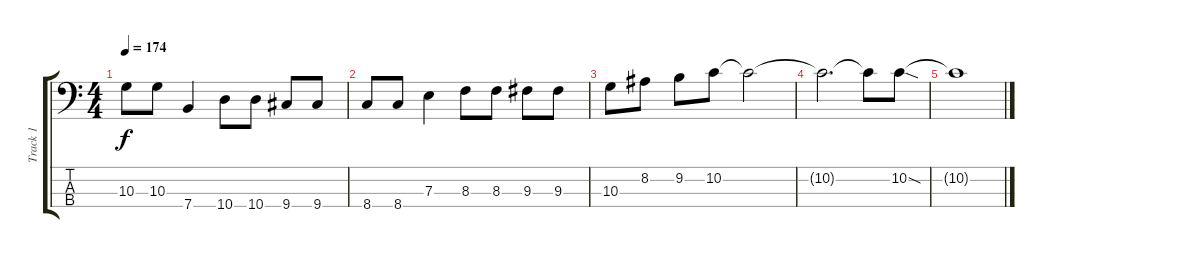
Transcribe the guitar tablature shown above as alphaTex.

\track ("Track 1" "Track 1") {instrument electricbassfinger}
\staff {score tabs}
\tuning (G2 D2 A1 E1) {hide}
\ts (4 4)
\tempo 174
\clef f4
\ks c
10.3.8{dy f} 10.3.8 7.4.4 10.4.8 10.4.8 9.4.8 9.4.8 |
8.4.8 8.4.8 7.3.4 8.3.8 8.3.8 9.3.8 9.3.8 |
10.3.8 8.2.8 9.2.8 10.2.8 10.2{t}.2 |
10.2{t}.2{d} 10.2{t}.8 10.2{sod}.8 |
10.2{t}.1
